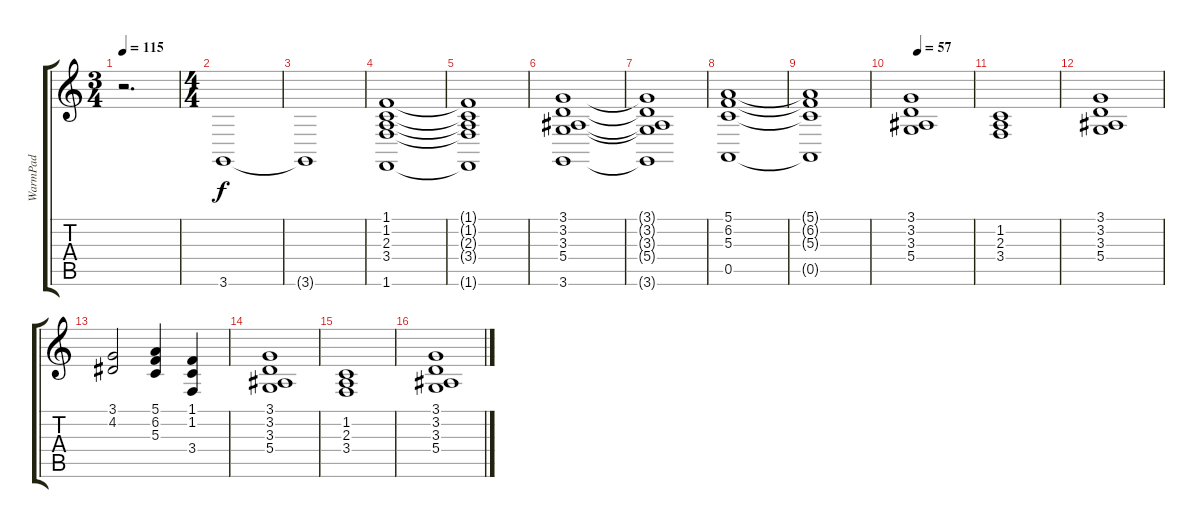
\track ("WarmPad" "WarmPad") {instrument pad2warm}
\staff {score tabs}
\tuning (E4 B3 G3 D3 A2 E2) {hide}
\ts (3 4)
\tempo 115
\clef g2
\ks c
r.2{d dy f} |
\ts (4 4)
3.6.1 |
3.6{t}.1 |
(1.1 1.2 2.3 3.4 1.6).1 |
(1.1{t} 1.2{t} 2.3{t} 3.4{t} 1.6{t}).1 |
(3.1 3.2 3.3 5.4 3.6).1 |
(3.1{t} 3.2{t} 3.3{t} 5.4{t} 3.6{t}).1 |
(5.1 6.2 5.3 0.5).1 |
(5.1{t} 6.2{t} 5.3{t} 0.5{t}).1 |
\tempo 57
(3.1 3.2 3.3 5.4).1 |
(1.2 2.3 3.4).1 |
(3.1 3.2 3.3 5.4).1 |
(3.1 4.2).2 (5.1 6.2 5.3).4 (1.1 1.2 3.4).4 |
(3.1 3.2 3.3 5.4).1 |
(1.2 2.3 3.4).1 |
(3.1 3.2 3.3 5.4).1
